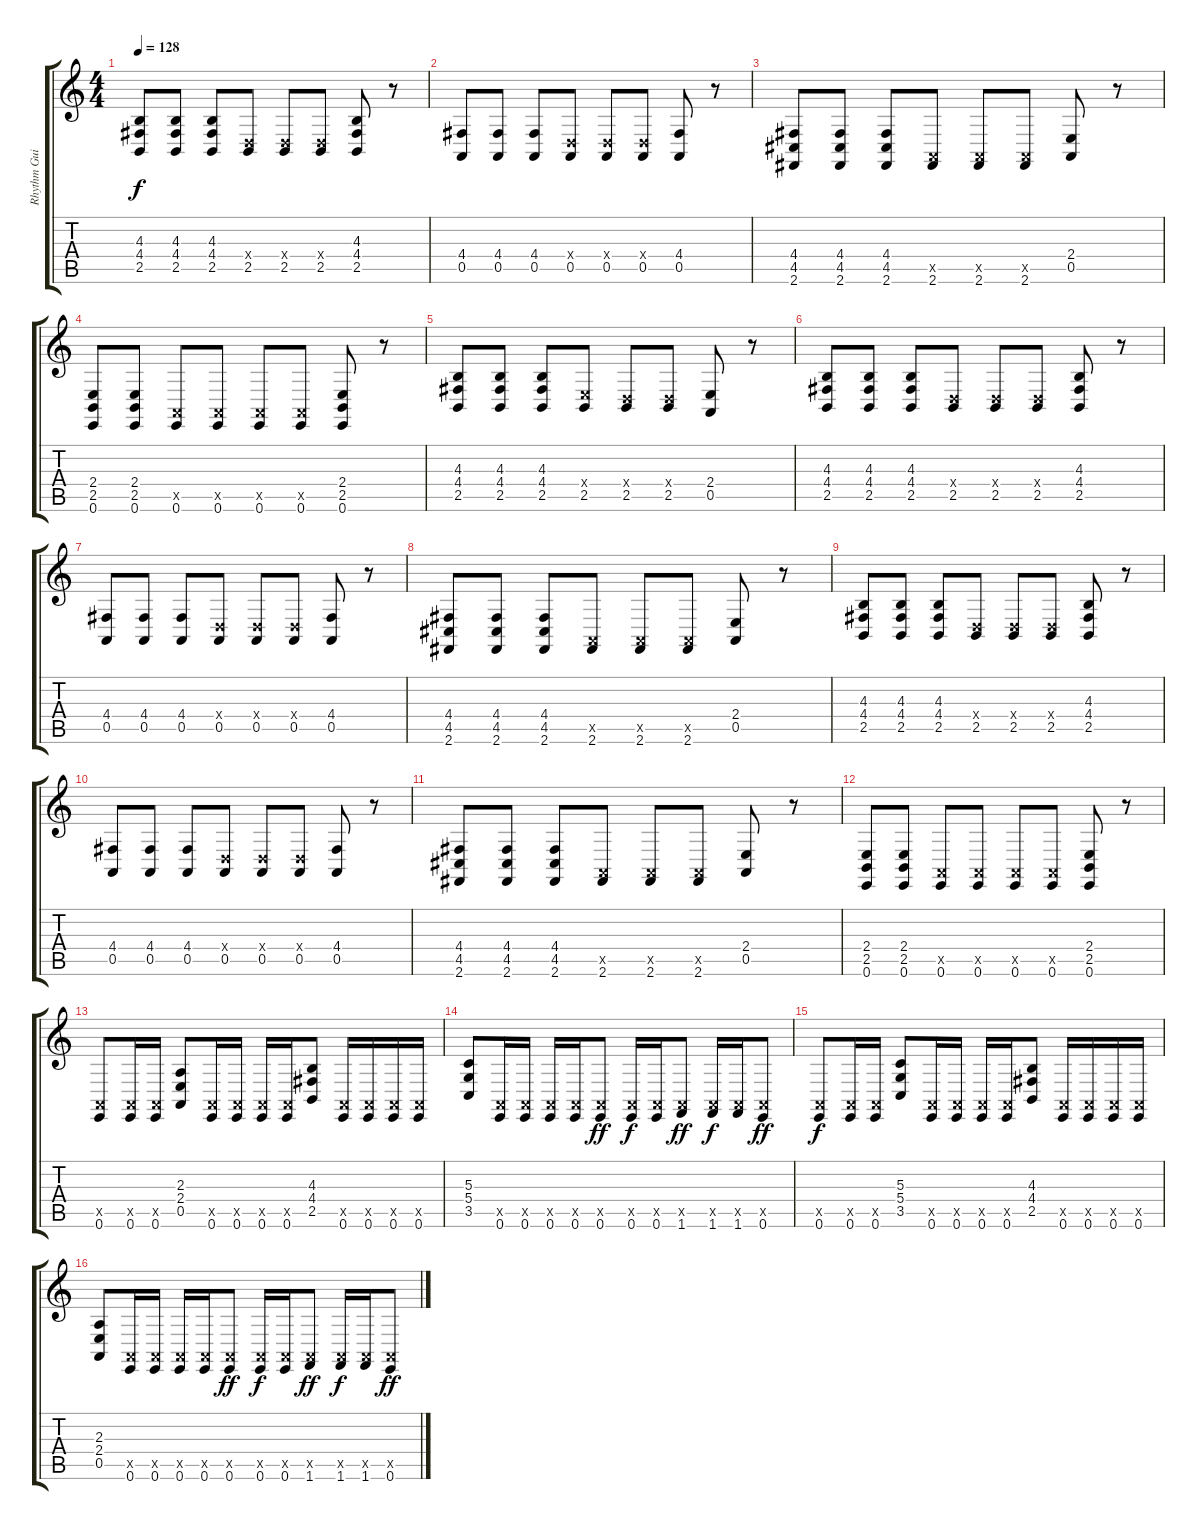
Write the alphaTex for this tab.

\track ("Rhythm Guitar 2" "Rhythm Gui") {instrument lead1square}
\staff {score tabs}
\tuning (E4 B3 G3 D3 A2 E2) {hide}
\ts (4 4)
\tempo 128
\clef g2
\ks c
(4.3 4.4 2.5).8{dy f} (4.3 4.4 2.5).8 (4.3 4.4 2.5).8 (0.4{x} 2.5).8 (0.4{x} 2.5).8 (0.4{x} 2.5).8 (4.3 4.4 2.5).8 r.8 |
(4.4 0.5).8 (4.4 0.5).8 (4.4 0.5).8 (0.4{x} 0.5).8 (0.4{x} 0.5).8 (0.4{x} 0.5).8 (4.4 0.5).8 r.8 |
(4.4 4.5 2.6).8 (4.4 4.5 2.6).8 (4.4 4.5 2.6).8 (0.5{x} 2.6).8 (0.5{x} 2.6).8 (0.5{x} 2.6).8 (2.4 0.5).8 r.8 |
(2.4 2.5 0.6).8 (2.4 2.5 0.6).8 (0.5{x} 0.6).8 (0.5{x} 0.6).8 (0.5{x} 0.6).8 (0.5{x} 0.6).8 (2.4 2.5 0.6).8 r.8 |
(4.3 4.4 2.5).8 (4.3 4.4 2.5).8 (4.3 4.4 2.5).8 (2.4{x} 2.5).8 (0.4{x} 2.5).8 (0.4{x} 2.5).8 (2.4 0.5).8 r.8 |
(4.3 4.4 2.5).8 (4.3 4.4 2.5).8 (4.3 4.4 2.5).8 (0.4{x} 2.5).8 (0.4{x} 2.5).8 (0.4{x} 2.5).8 (4.3 4.4 2.5).8 r.8 |
(4.4 0.5).8 (4.4 0.5).8 (4.4 0.5).8 (0.4{x} 0.5).8 (0.4{x} 0.5).8 (0.4{x} 0.5).8 (4.4 0.5).8 r.8 |
(4.4 4.5 2.6).8 (4.4 4.5 2.6).8 (4.4 4.5 2.6).8 (0.5{x} 2.6).8 (0.5{x} 2.6).8 (0.5{x} 2.6).8 (2.4 0.5).8 r.8 |
(4.3 4.4 2.5).8 (4.3 4.4 2.5).8 (4.3 4.4 2.5).8 (0.4{x} 2.5).8 (0.4{x} 2.5).8 (0.4{x} 2.5).8 (4.3 4.4 2.5).8 r.8 |
(4.4 0.5).8 (4.4 0.5).8 (4.4 0.5).8 (0.4{x} 0.5).8 (0.4{x} 0.5).8 (0.4{x} 0.5).8 (4.4 0.5).8 r.8 |
(4.4 4.5 2.6).8 (4.4 4.5 2.6).8 (4.4 4.5 2.6).8 (0.5{x} 2.6).8 (0.5{x} 2.6).8 (0.5{x} 2.6).8 (2.4 0.5).8 r.8 |
(2.4 2.5 0.6).8 (2.4 2.5 0.6).8 (0.5{x} 0.6).8 (0.5{x} 0.6).8 (0.5{x} 0.6).8 (0.5{x} 0.6).8 (2.4 2.5 0.6).8 r.8 |
(0.5{x} 0.6).8 (0.5{x} 0.6).16 (0.5{x} 0.6).16 (2.3 2.4 0.5).8 (0.5{x} 0.6).16 (0.5{x} 0.6).16 (0.5{x} 0.6).16 (0.5{x} 0.6).16 (4.3 4.4 2.5).8 (0.5{x} 0.6).16 (0.5{x} 0.6).16 (0.5{x} 0.6).16 (0.5{x} 0.6).16 |
(5.3 5.4 3.5).8 (0.5{x} 0.6).16 (0.5{x} 0.6).16 (0.5{x} 0.6).16 (0.5{x} 0.6).16 (0.5{x} 0.6).8{dy ff} (0.5{x} 0.6).16{dy f} (0.5{x} 0.6).16 (0.5{x} 1.6).8{dy ff} (0.5{x} 1.6).16{dy f} (0.5{x} 1.6).16 (0.5{x} 0.6).8{dy ff} |
(0.5{x} 0.6).8{dy f} (0.5{x} 0.6).16 (0.5{x} 0.6).16 (5.3 5.4 3.5).8 (0.5{x} 0.6).16 (0.5{x} 0.6).16 (0.5{x} 0.6).16 (0.5{x} 0.6).16 (4.3 4.4 2.5).8 (0.5{x} 0.6).16 (0.5{x} 0.6).16 (0.5{x} 0.6).16 (0.5{x} 0.6).16 |
(2.3 2.4 0.5).8 (0.5{x} 0.6).16 (0.5{x} 0.6).16 (0.5{x} 0.6).16 (0.5{x} 0.6).16 (0.5{x} 0.6).8{dy ff} (0.5{x} 0.6).16{dy f} (0.5{x} 0.6).16 (0.5{x} 1.6).8{dy ff} (0.5{x} 1.6).16{dy f} (0.5{x} 1.6).16 (0.5{x} 0.6).8{dy ff}
